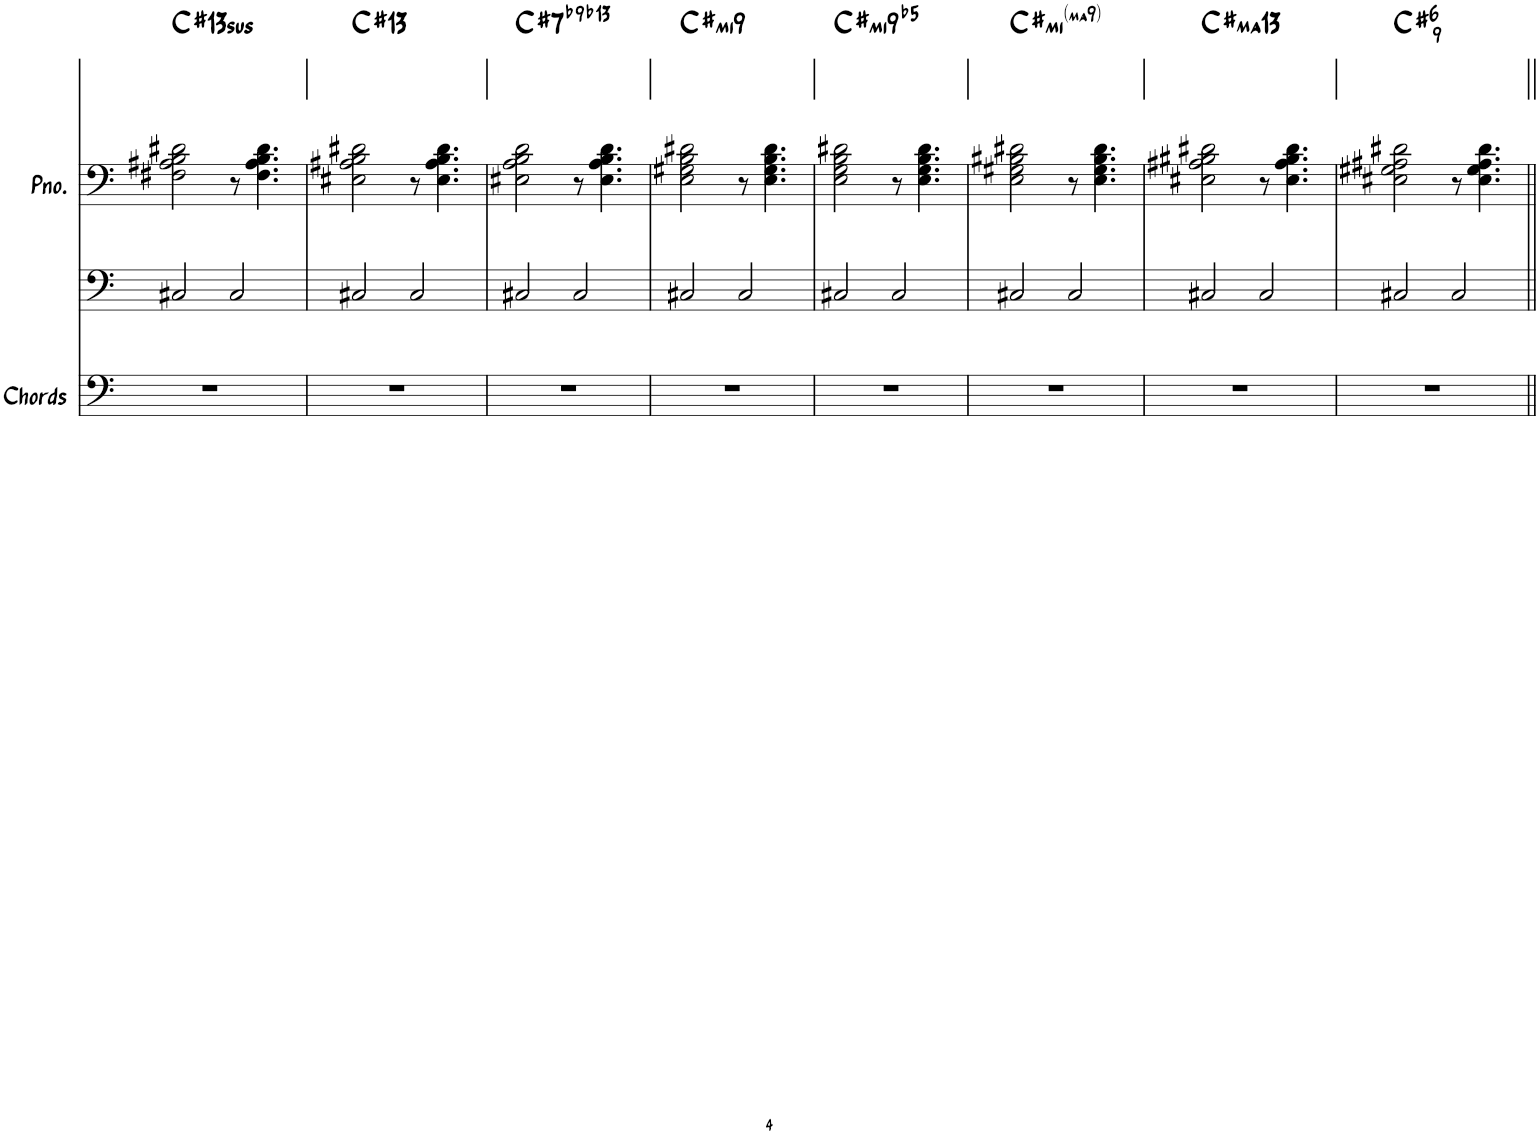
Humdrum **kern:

**kern	**kern	**kern	**kern	**harte
*part2	*part1	*part1	*part1	*part1
*staff4	*staff3	*staff2	*staff1	*
*I"Chords	*I"Piano	*	*	*
*I'Chords	*I'Pno.	*	*	*
!!LO:PB:g=z
*clefF4	*clefF4	*clefF4	*clefG2	*
*k[]	*k[]	*k[]	*k[]	*
*M4/4	*M4/4	*M4/4	*M4/4	*
=33	=33	=33	=33	=33
!	!	!	!	!LO:H:kt=13sus
1r	2C#X/	2F#X\ 2A#X\ 2B\ 2d#X\	1ryy	C#:sus4(7,9,11,13)
.	2C#/	8r	.	.
.	.	4.F#\ 4.A#\ 4.B\ 4.d#\	.	.
=34	=34	=34	=34	=34
!	!	!	!	!LO:H:kt=13
1r	2C#X/	2E#X\ 2A#X\ 2B\ 2d#X\	1ryy	C#:9(11,13)
.	2C#/	8r	.	.
.	.	4.E#\ 4.A#\ 4.B\ 4.d#\	.	.
=35	=35	=35	=35	=35
!	!	!	!	!LO:H:kt=7
1r	2C#X/	2E#X\ 2A\ 2B\ 2d\	1ryy	C#:7(b9,b13)
.	2C#/	8r	.	.
.	.	4.E#\ 4.A\ 4.B\ 4.d\	.	.
=36	=36	=36	=36	=36
!	!	!	!	!LO:H:kt=mi9
1r	2C#X/	2E\ 2G#X\ 2B\ 2d#X\	1ryy	C#:min9
.	2C#/	8r	.	.
.	.	4.E\ 4.G#\ 4.B\ 4.d#\	.	.
=37	=37	=37	=37	=37
!	!	!	!	!LO:H:kt=mi9
1r	2C#X/	2E\ 2G\ 2B\ 2d#X\	1ryy	C#:(b3,b5,b7,9)
.	2C#/	8r	.	.
.	.	4.E\ 4.G\ 4.B\ 4.d#\	.	.
=38	=38	=38	=38	=38
!	!	!	!	!LO:H:kt=mima7
1r	2C#X/	2E\ 2G#X\ 2B#X\ 2d#X\	1ryy	C#:minmaj7(9)
.	2C#/	8r	.	.
.	.	4.E\ 4.G#\ 4.B#\ 4.d#\	.	.
=39	=39	=39	=39	=39
!	!	!	!	!LO:H:kt=ma13
1r	2C#X/	2E#X\ 2A#X\ 2B#X\ 2d#X\	1ryy	C#:maj9(11,13)
.	2C#/	8r	.	.
.	.	4.E#\ 4.A#\ 4.B#\ 4.d#\	.	.
=40	=40	=40	=40	=40
!	!	!	!	!LO:H:kt=6
1r	2C#X/	2E#X\ 2G#X\ 2A#X\ 2d#X\	1ryy	C#:maj6(9)
.	2C#/	8r	.	.
.	.	4.E#\ 4.G#\ 4.A#\ 4.d#\	.	.
=||	=||	=||	=||	=||
*-	*-	*-	*-	*-
